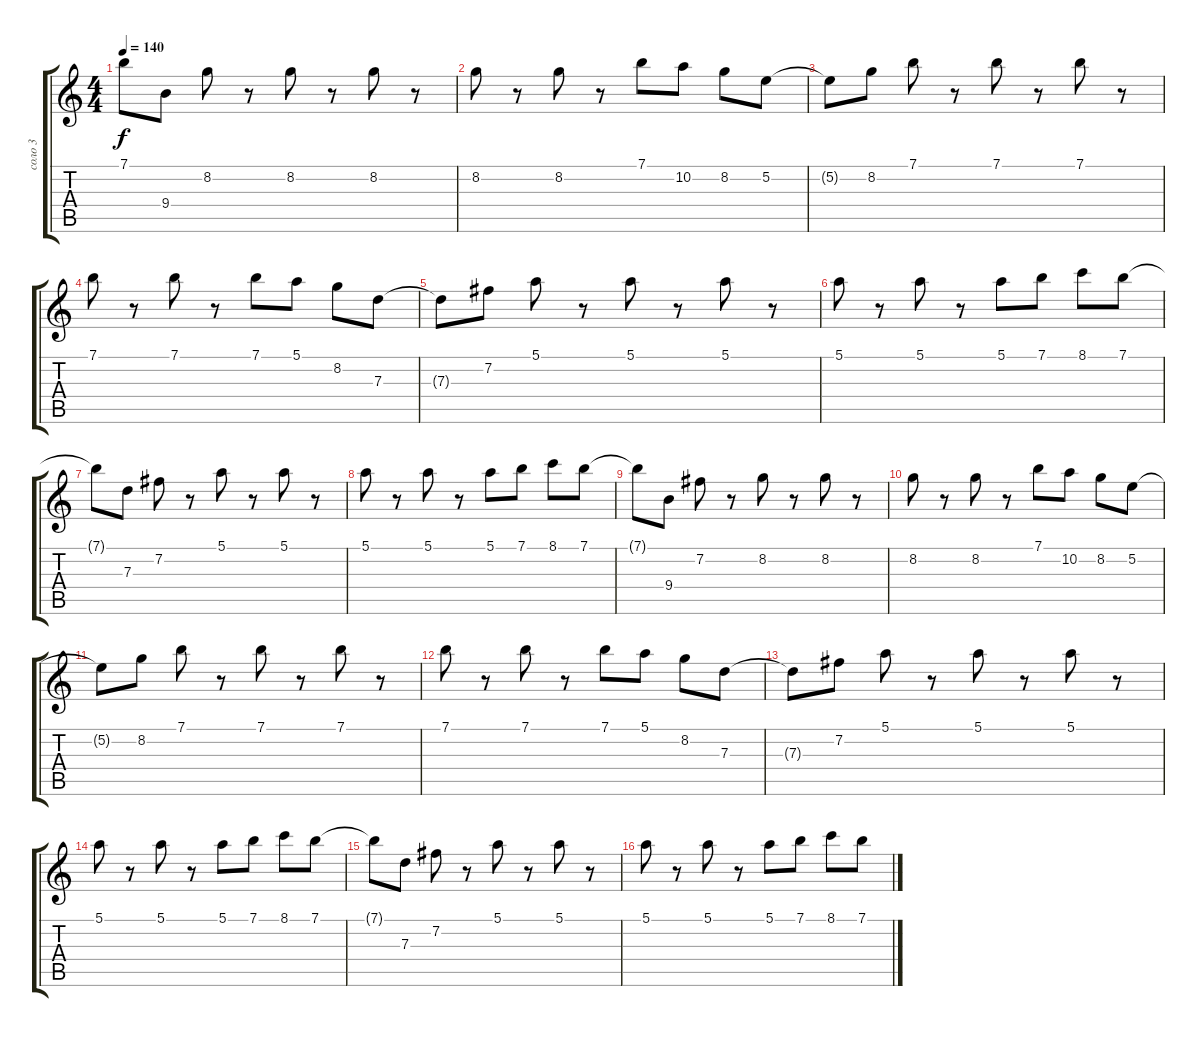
\track ("соло 3" "соло 3") {instrument overdrivenguitar}
\staff {score tabs}
\tuning (E4 B3 G3 D3 A2 E2) {hide}
\ts (4 4)
\tempo 140
\clef g2
\ks c
7.1{t}.8{dy f} 9.4.8 8.2.8 r.8 8.2.8 r.8 8.2.8 r.8 |
8.2.8 r.8 8.2.8 r.8 7.1.8 10.2.8 8.2.8 5.2.8 |
5.2{t}.8 8.2.8 7.1.8 r.8 7.1.8 r.8 7.1.8 r.8 |
7.1.8 r.8 7.1.8 r.8 7.1.8 5.1.8 8.2.8 7.3.8 |
7.3{t}.8 7.2.8 5.1.8 r.8 5.1.8 r.8 5.1.8 r.8 |
5.1.8 r.8 5.1.8 r.8 5.1.8 7.1.8 8.1.8 7.1.8 |
7.1{t}.8 7.3.8 7.2.8 r.8 5.1.8 r.8 5.1.8 r.8 |
5.1.8 r.8 5.1.8 r.8 5.1.8 7.1.8 8.1.8 7.1.8 |
7.1{t}.8 9.4.8 7.2.8 r.8 8.2.8 r.8 8.2.8 r.8 |
8.2.8 r.8 8.2.8 r.8 7.1.8 10.2.8 8.2.8 5.2.8 |
5.2{t}.8 8.2.8 7.1.8 r.8 7.1.8 r.8 7.1.8 r.8 |
7.1.8 r.8 7.1.8 r.8 7.1.8 5.1.8 8.2.8 7.3.8 |
7.3{t}.8 7.2.8 5.1.8 r.8 5.1.8 r.8 5.1.8 r.8 |
5.1.8 r.8 5.1.8 r.8 5.1.8 7.1.8 8.1.8 7.1.8 |
7.1{t}.8 7.3.8 7.2.8 r.8 5.1.8 r.8 5.1.8 r.8 |
5.1.8 r.8 5.1.8 r.8 5.1.8 7.1.8 8.1.8 7.1.8
